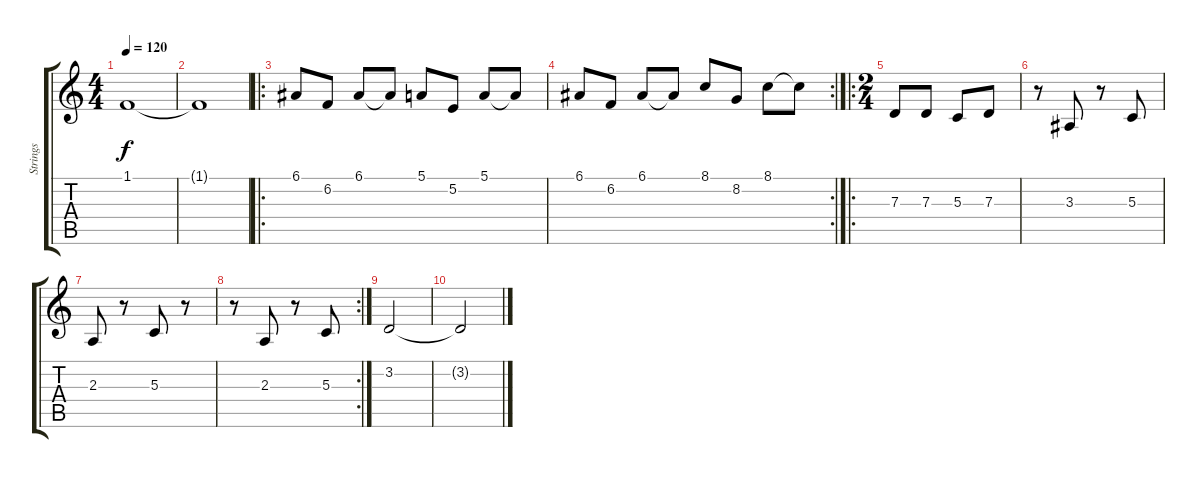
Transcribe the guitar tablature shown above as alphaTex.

\track ("Strings" "Strings") {instrument stringensemble1}
\staff {score tabs}
\tuning (E4 B3 G3 D3 A2 E2) {hide}
\ts (4 4)
\tempo 120
\clef g2
\ks c
1.1.1{dy f} |
1.1{t}.1 |
\ro
6.1.8 6.2.8 6.1.8 6.1{t}.8 5.1.8 5.2.8 5.1.8 5.1{t}.8 |
\rc 2
6.1.8 6.2.8 6.1.8 6.1{t}.8 8.1.8 8.2.8 8.1.8 8.1{t}.8 |
\ro
\ts (2 4)
7.3.8 7.3.8 5.3.8 7.3.8 |
r.8 3.3.8 r.8 5.3.8 |
2.3.8 r.8 5.3.8 r.8 |
\rc 2
r.8 2.3.8 r.8 5.3.8 |
3.2.2 |
3.2{t}.2
